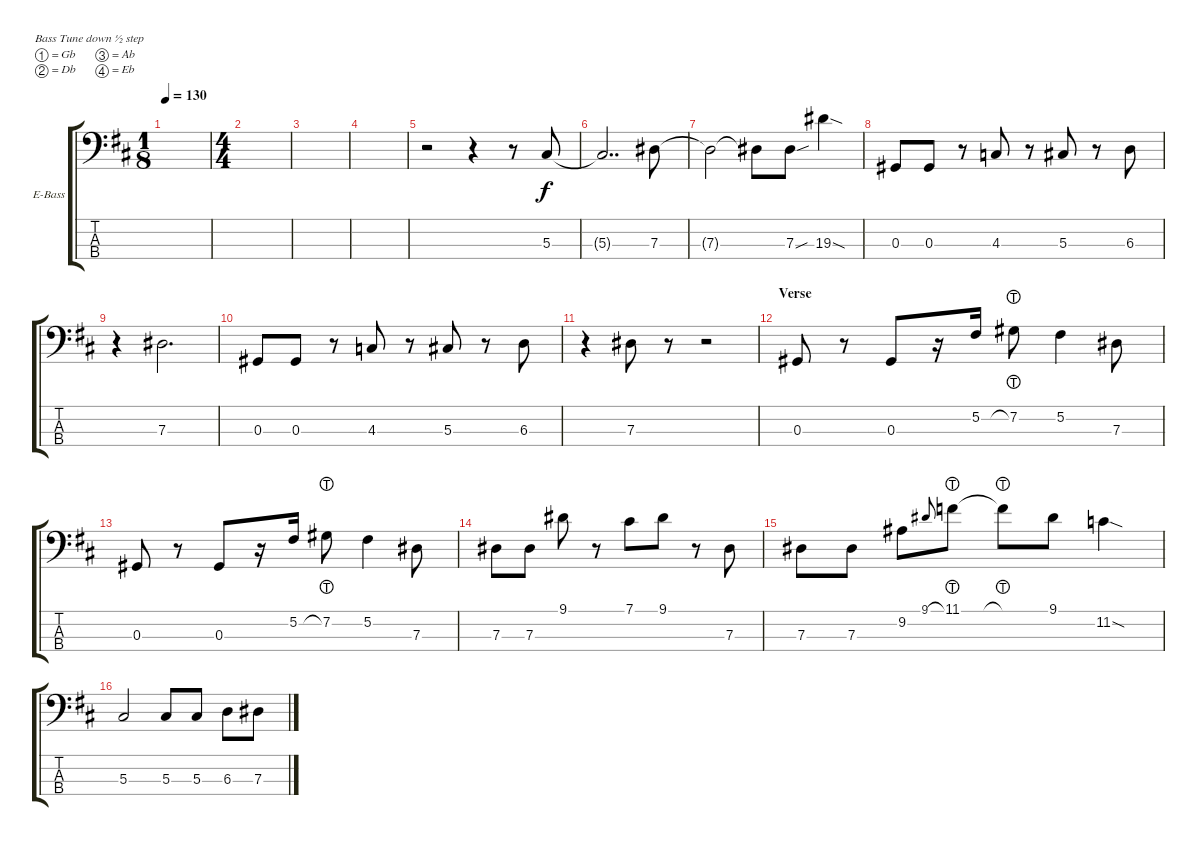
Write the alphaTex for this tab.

\defaultSystemsLayout 4
\bracketExtendMode groupsimilarinstruments
\firstSystemTrackNameOrientation horizontal
\otherSystemsTrackNameOrientation horizontal
\track ("GENE SIMMONS" "E-Bass") {instrument electricbassfinger}
\staff {score tabs}
\tuning (Gb2 Db2 Ab1 Eb1)
\ts (1 8)
\tempo 130
\clef f4
\ks d
|
\ts (4 4)
|
|
|
r.2 r.4 r.8 5.3.8 |
5.3{t}.2{dd} 7.3.8 |
7.3{t}.2 7.3{t}.8 7.3{sou}.8 19.3{sod}.4 |
0.3.8 0.3.8 r.8 4.3.8 r.8 5.3.8 r.8 6.3.8 |
r.4 7.3.2{d} |
0.3.8 0.3.8 r.8 4.3.8 r.8 5.3.8 r.8 6.3.8 |
r.4 7.3.8 r.8 r.2 |
\section ("" "Verse")
0.3.8 r.8 0.3.8 r.16 5.2.16 7.2{lht}.8 5.2.4 7.3.8 |
0.3.8 r.8 0.3.8 r.16 5.2.16 7.2{lht}.8 5.2.4 7.3.8 |
7.3.8 7.3.8 9.1.8 r.8 7.1.8 9.1.8 r.8 7.3.8 |
7.3.8 7.3.8 9.2.8 9.1.8{gr onbeat} 11.1{lht}.8 11.1{lht t}.8 9.1.8 11.2{sod}.4 |
5.3.2 5.3.8 5.3.8 6.3.8 7.3.8
